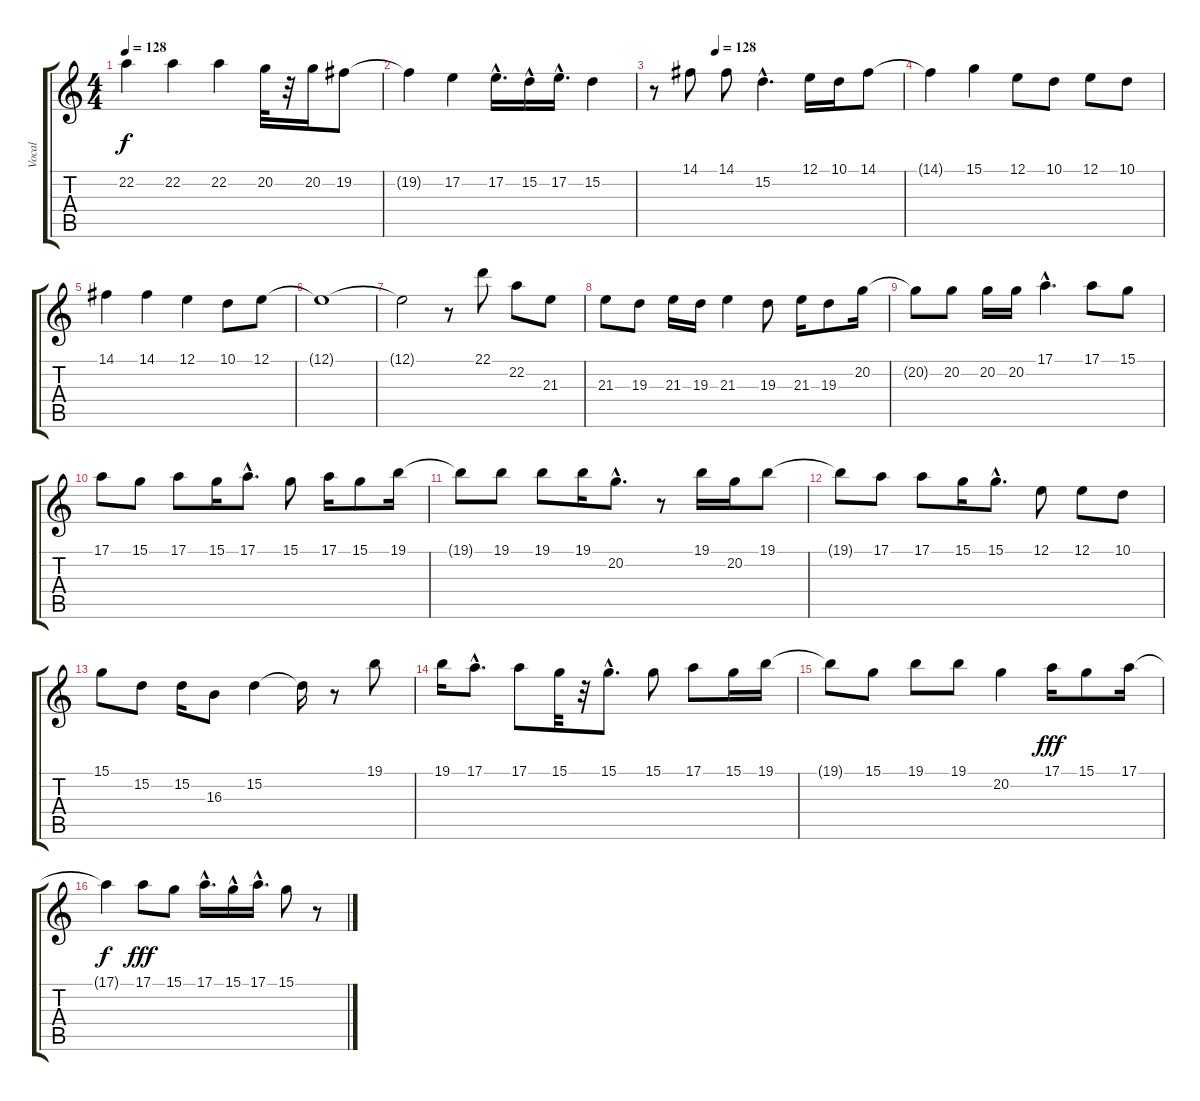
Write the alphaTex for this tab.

\track ("Vocal" "Vocal") {instrument churchorgan}
\staff {score tabs}
\tuning (E4 B3 G3 D3 A2 E2) {hide}
\ts (4 4)
\tempo 128
\clef g2
\ks c
22.2{t}.4{dy f} 22.2.4 22.2.4 20.2.32 r.32 20.2.16 19.2.8 |
19.2{t}.4 17.2.4 17.2{hac}.16{d} 15.2{hac}.16 17.2{hac}.16{d} 15.2.4 |
\tempo (128 0.25)
r.8 14.1.8 14.1.8 15.2{hac}.4{d} 12.1.16 10.1.16 14.1.8 |
14.1{t}.4 15.1.4 12.1.8 10.1.8 12.1.8 10.1.8 |
14.1.4 14.1.4 12.1.4 10.1.8 12.1.8 |
12.1{t}.1 |
12.1{t}.2 r.8 22.1.8 22.2.8 21.3.8 |
21.3.8 19.3.8 21.3.16 19.3.16 21.3.4 19.3.8 21.3.16 19.3.8 20.2.16 |
20.2{t}.8 20.2.8 20.2.16 20.2.16 17.1{hac}.4{d} 17.1.8 15.1.8 |
17.1.8 15.1.8 17.1.8 15.1.16 17.1{hac}.8{d} 15.1.8 17.1.16 15.1.8 19.1.16 |
19.1{t}.8 19.1.8 19.1.8 19.1.16 20.2{hac}.8{d} r.8 19.1.16 20.2.16 19.1.8 |
19.1{t}.8 17.1.8 17.1.8 15.1.16 15.1{hac}.8{d} 12.1.8 12.1.8 10.1.8 |
15.1.8 15.2.8 15.2.16 16.3.8 15.2.4 15.2{t}.16 r.8 19.1.8 |
19.1.16 17.1{hac}.8{d} 17.1.8 15.1.32 r.32 15.1{hac}.8{d} 15.1.8 17.1.8 15.1.16 19.1.16 |
19.1{t}.8 15.1.8 19.1.8 19.1.8 20.2.4 17.1.16{dy fff balance 16} 15.1.8 17.1.16 |
17.1{t}.4{dy f} 17.1.8{dy fff} 15.1.8 17.1{hac}.16{d} 15.1{hac}.16 17.1{hac}.16{d} 15.1.8 r.8
